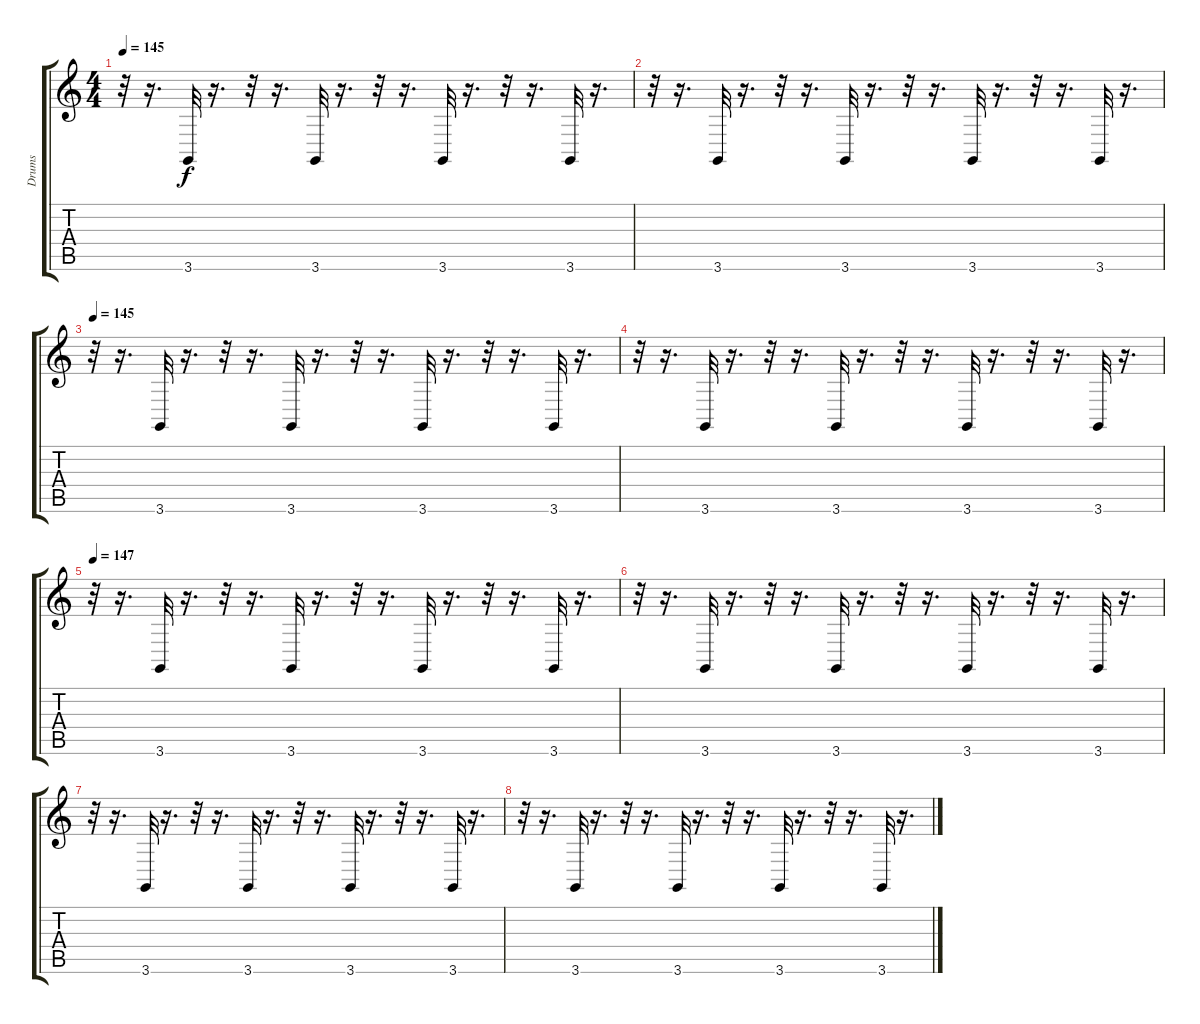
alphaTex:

\track ("Drums" "Drums") {instrument melodictom}
\staff {score tabs}
\tuning (E4 B3 G3 D3 A2 E2) {hide}
\ts (4 4)
\tempo 145
\clef g2
\ks c
r.32{dy f balance 12} r.16{d} 3.6.32{balance 4} r.16{d} r.32{balance 12} r.16{d} 3.6.32{balance 4} r.16{d} r.32{balance 12} r.16{d} 3.6.32{balance 4} r.16{d} r.32{balance 12} r.16{d} 3.6.32{balance 4} r.16{d} |
r.32{balance 12} r.16{d} 3.6.32{balance 4} r.16{d} r.32{balance 12} r.16{d} 3.6.32{balance 4} r.16{d} r.32{balance 12} r.16{d} 3.6.32{balance 4} r.16{d} r.32{balance 12} r.16{d} 3.6.32{balance 4} r.16{d} |
\tempo 145
r.32{balance 12} r.16{d} 3.6.32{balance 4} r.16{d} r.32{balance 12} r.16{d} 3.6.32{balance 4} r.16{d} r.32{balance 12} r.16{d} 3.6.32{balance 4} r.16{d} r.32{balance 12} r.16{d} 3.6.32{balance 4} r.16{d} |
r.32{balance 12} r.16{d} 3.6.32{balance 4} r.16{d} r.32{balance 12} r.16{d} 3.6.32{balance 4} r.16{d} r.32{balance 12} r.16{d} 3.6.32{balance 4} r.16{d} r.32{balance 12} r.16{d} 3.6.32{balance 4} r.16{d} |
\tempo 147
r.32{balance 12} r.16{d} 3.6.32{balance 4} r.16{d} r.32{balance 12} r.16{d} 3.6.32{balance 4} r.16{d} r.32{balance 12} r.16{d} 3.6.32{balance 4} r.16{d} r.32{balance 12} r.16{d} 3.6.32{balance 4} r.16{d} |
r.32{balance 12} r.16{d} 3.6.32{balance 4} r.16{d} r.32{balance 12} r.16{d} 3.6.32{balance 4} r.16{d} r.32{balance 12} r.16{d} 3.6.32{balance 4} r.16{d} r.32{balance 12} r.16{d} 3.6.32{balance 4} r.16{d} |
r.32{balance 12} r.16{d} 3.6.32{balance 4} r.16{d} r.32{balance 12} r.16{d} 3.6.32{balance 4} r.16{d} r.32{balance 12} r.16{d} 3.6.32{balance 4} r.16{d} r.32{balance 12} r.16{d} 3.6.32{balance 4} r.16{d} |
r.32{balance 12} r.16{d} 3.6.32{balance 4} r.16{d} r.32{balance 12} r.16{d} 3.6.32{balance 4} r.16{d} r.32{balance 12} r.16{d} 3.6.32{balance 4} r.16{d} r.32{balance 12} r.16{d} 3.6.32{balance 4} r.16{d}
